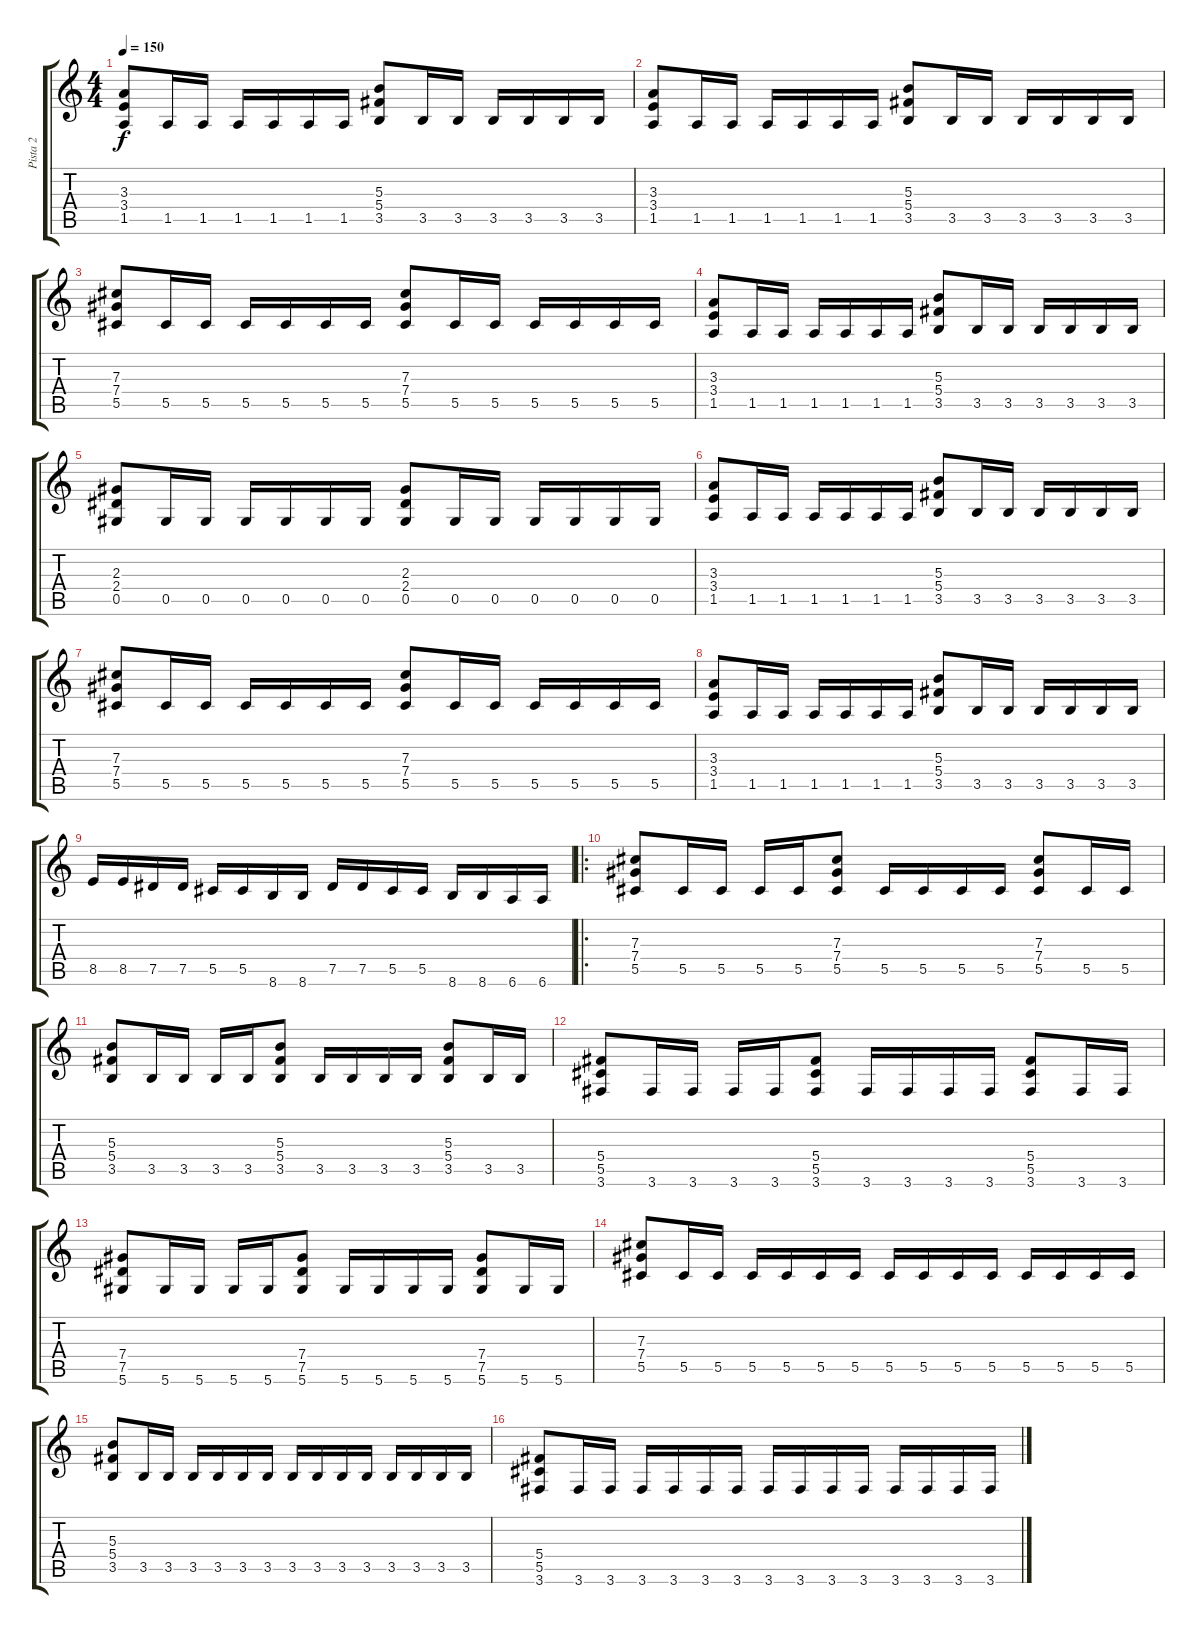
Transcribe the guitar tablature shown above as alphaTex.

\track ("Pista 2" "Pista 2") {instrument distortionguitar}
\staff {score tabs}
\tuning (Eb4 Bb3 Gb3 Db3 Ab2 Eb2) {hide}
\ts (4 4)
\tempo 150
\clef g2
\ks c
(3.3 3.4 1.5).8{dy f} 1.5.16 1.5.16 1.5.16 1.5.16 1.5.16 1.5.16 (5.3 5.4 3.5).8 3.5.16 3.5.16 3.5.16 3.5.16 3.5.16 3.5.16 |
(3.3 3.4 1.5).8 1.5.16 1.5.16 1.5.16 1.5.16 1.5.16 1.5.16 (5.3 5.4 3.5).8 3.5.16 3.5.16 3.5.16 3.5.16 3.5.16 3.5.16 |
(7.3 7.4 5.5).8 5.5.16 5.5.16 5.5.16 5.5.16 5.5.16 5.5.16 (7.3 7.4 5.5).8 5.5.16 5.5.16 5.5.16 5.5.16 5.5.16 5.5.16 |
(3.3 3.4 1.5).8 1.5.16 1.5.16 1.5.16 1.5.16 1.5.16 1.5.16 (5.3 5.4 3.5).8 3.5.16 3.5.16 3.5.16 3.5.16 3.5.16 3.5.16 |
(2.3 2.4 0.5).8 0.5.16 0.5.16 0.5.16 0.5.16 0.5.16 0.5.16 (2.3 2.4 0.5).8 0.5.16 0.5.16 0.5.16 0.5.16 0.5.16 0.5.16 |
(3.3 3.4 1.5).8 1.5.16 1.5.16 1.5.16 1.5.16 1.5.16 1.5.16 (5.3 5.4 3.5).8 3.5.16 3.5.16 3.5.16 3.5.16 3.5.16 3.5.16 |
(7.3 7.4 5.5).8 5.5.16 5.5.16 5.5.16 5.5.16 5.5.16 5.5.16 (7.3 7.4 5.5).8 5.5.16 5.5.16 5.5.16 5.5.16 5.5.16 5.5.16 |
(3.3 3.4 1.5).8 1.5.16 1.5.16 1.5.16 1.5.16 1.5.16 1.5.16 (5.3 5.4 3.5).8 3.5.16 3.5.16 3.5.16 3.5.16 3.5.16 3.5.16 |
8.5.16 8.5.16 7.5.16 7.5.16 5.5.16 5.5.16 8.6.16 8.6.16 7.5.16 7.5.16 5.5.16 5.5.16 8.6.16 8.6.16 6.6.16 6.6.16 |
\ro
(7.3 7.4 5.5).8 5.5.16 5.5.16 5.5.16 5.5.16 (7.3 7.4 5.5).8 5.5.16 5.5.16 5.5.16 5.5.16 (7.3 7.4 5.5).8 5.5.16 5.5.16 |
(5.3 5.4 3.5).8 3.5.16 3.5.16 3.5.16 3.5.16 (5.3 5.4 3.5).8 3.5.16 3.5.16 3.5.16 3.5.16 (5.3 5.4 3.5).8 3.5.16 3.5.16 |
(5.4 5.5 3.6).8 3.6.16 3.6.16 3.6.16 3.6.16 (5.4 5.5 3.6).8 3.6.16 3.6.16 3.6.16 3.6.16 (5.4 5.5 3.6).8 3.6.16 3.6.16 |
(7.4 7.5 5.6).8 5.6.16 5.6.16 5.6.16 5.6.16 (7.4 7.5 5.6).8 5.6.16 5.6.16 5.6.16 5.6.16 (7.4 7.5 5.6).8 5.6.16 5.6.16 |
(7.3 7.4 5.5).8 5.5.16 5.5.16 5.5.16 5.5.16 5.5.16 5.5.16 5.5.16 5.5.16 5.5.16 5.5.16 5.5.16 5.5.16 5.5.16 5.5.16 |
(5.3 5.4 3.5).8 3.5.16 3.5.16 3.5.16 3.5.16 3.5.16 3.5.16 3.5.16 3.5.16 3.5.16 3.5.16 3.5.16 3.5.16 3.5.16 3.5.16 |
(5.4 5.5 3.6).8 3.6.16 3.6.16 3.6.16 3.6.16 3.6.16 3.6.16 3.6.16 3.6.16 3.6.16 3.6.16 3.6.16 3.6.16 3.6.16 3.6.16
